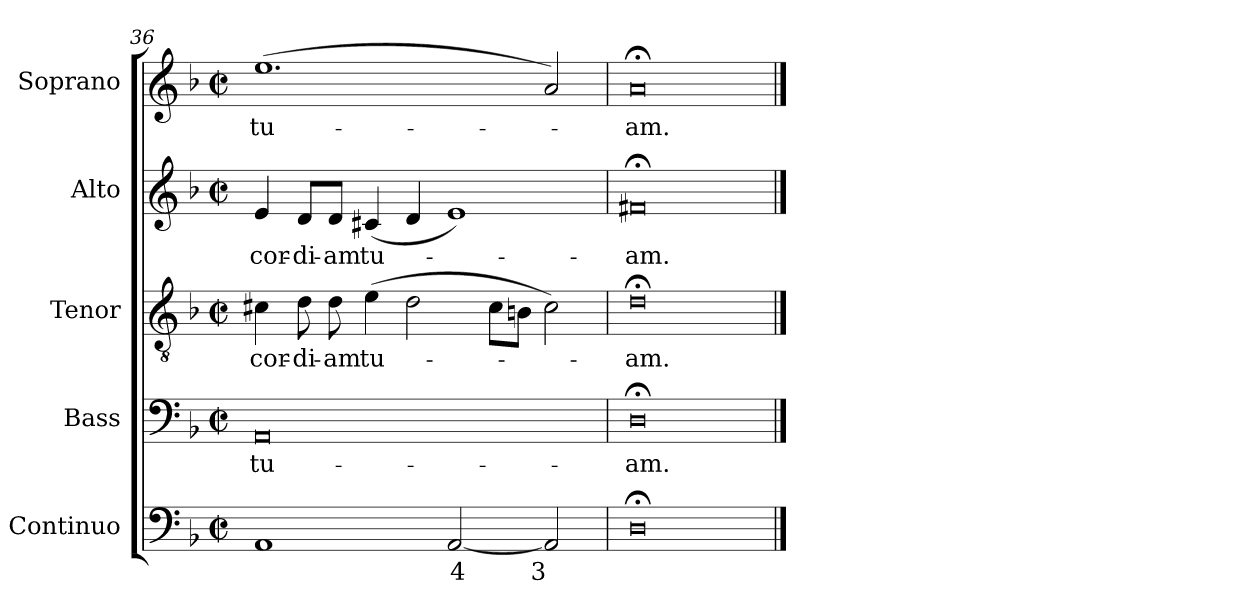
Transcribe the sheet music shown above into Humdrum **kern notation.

**kern	**text	**kern	**text	**kern	**text	**kern	**text	**kern	**text
*part5	*part5	*part4	*part4	*part3	*part3	*part2	*part2	*part1	*part1
*staff5	*staff5	*staff4	*staff4	*staff3	*staff3	*staff2	*staff2	*staff1	*staff1
*I"Continuo	*	*I"Bass	*	*I"Tenor	*	*I"Alto	*	*I"Soprano	*
*	*	*I'B	*	*I'T	*	*I'A	*	*I'S	*
*clefF4	*	*clefF4	*	*clefGv2	*	*clefG2	*	*clefG2	*
*k[b-]	*	*k[b-]	*	*k[b-]	*	*k[b-]	*	*k[b-]	*
*F:	*	*F:	*	*F:	*	*F:	*	*F:	*
*M4/2	*	*M4/2	*	*M4/2	*	*M4/2	*	*M4/2	*
*met(c|)	*	*met(c|)	*	*met(c|)	*	*met(c|)	*	*met(c|)	*
=36	=36	=36	=36	=36	=36	=36	=36	=36	=36
!	!	!	!LO:LY:b	!	!LO:LY:b	!	!LO:LY:b	!	!LO:LY:b
1AA	.	0AA	tu-	4c#X	-cor-	4e	-cor-	(<1.ee	tu-
!	!	!	!	!	!LO:LY:b	!	!LO:LY:b	!	!
.	.	.	.	8d	-di-	8d/L	-di-	.	.
!	!	!	!	!	!LO:LY:b	!	!LO:LY:b	!	!
.	.	.	.	8d	-am	8d/J	-am	.	.
!	!	!	!	!	!LO:LY:b	!	!LO:LY:b	!	!
.	.	.	.	(>4e	tu-	(<4c#X	tu-	.	.
.	.	.	.	2d	.	4d	.	.	.
!	!LO:LY:b	!	!	!	!	!	!	!	!
[2AA	4	.	.	.	.	1e)	.	.	.
.	.	.	.	8c#L	.	.	.	.	.
.	.	.	.	8BJ	.	.	.	.	.
!	!LO:LY:b	!	!	!	!	!	!	!	!
2AA]	3	.	.	2c#)	.	.	.	2a)	.
=37	=37	=37	=37	=37	=37	=37	=37	=37	=37
!	!	!	!LO:LY:b	!	!LO:LY:b	!	!LO:LY:b	!	!LO:LY:b
0D;<	.	0D;<	-am.	0d;<	am.	0f#X;<	am.	0a;<	am.
==	==	==	==	==	==	==	==	==	==
*-	*-	*-	*-	*-	*-	*-	*-	*-	*-
